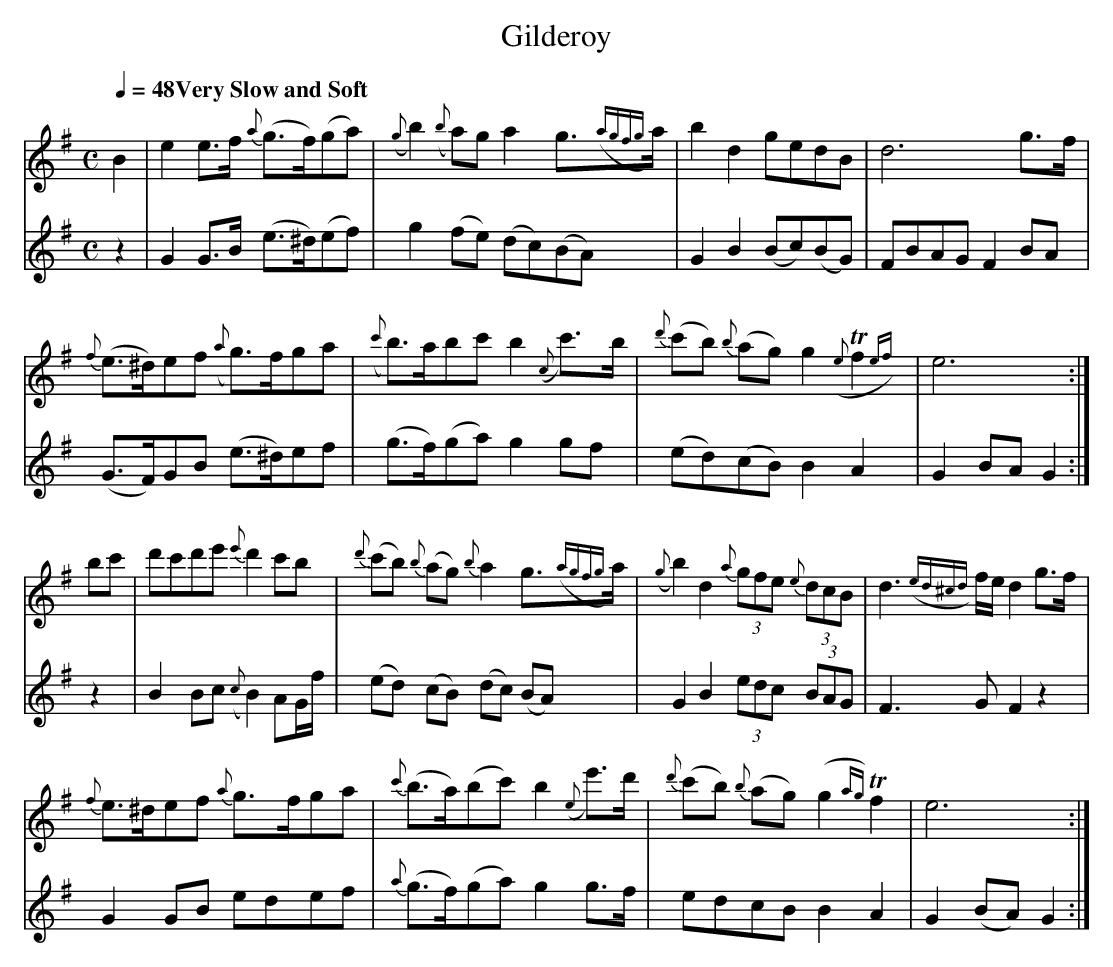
X:1
T:Gilderoy
M:C
L:1/8
Q:1/4=48 "Very Slow and Soft"
K:E Minor
[V:1] B2|e2e>f {a}(g>f)(ga) |({g}b2) ({b}a)g  a2  g>({agfg}a)|b2d2  gedB   |d6     g>f|
[V:2] z2|G2G>B    (e>^d)(ef)|    g2     (fe) (dc)(BA)        |G2B2 (Bc)(BG)|FBAG F2BA |
[V:1] {f}(e>^d)ef ({a}g>)fga |({c'}b>)abc'  b2 ({c}c'>)b|{d'}(c'b) {b}(ag) g2 ({e}Tf2{ef})|e6     :|
[V:2]    (G>F)GB     (e>^d)ef|    (g>f)(ga) g2     gf   |    (ed)(cB)      B2      A2     |G2BA G2:|
[V:1] bc'|d'c'd'e'{e'}d'2 c'b  |{d'}(c'b) {b}(ag) {b}a2   g>({agfg}a)|({g}b2)d2 {a}(3gfe {e}(3dcB|d3({ed^cd}f/)e/ d2 g>f|
[V:2] z2 |B2  Bc  ({c}B2) AG/f/|    (ed)     (cB)   (dc) (BA)        |    G2B2    (3edc     (3BAG|F3        G     F2 z2 |
[V:1] {f}e>^def {a}g>fga|{c'}(b>a)(bc') b2 ({e}e'>)d'|{d'}(c'b) {b}(ag) (g2{ag}) Tf2|e6       :|
[V:2]    G2  GB    edef | {a}(g>f)(ga)  g2     g>f   |     edcB          B2       A2|G2(BA) G2:|
